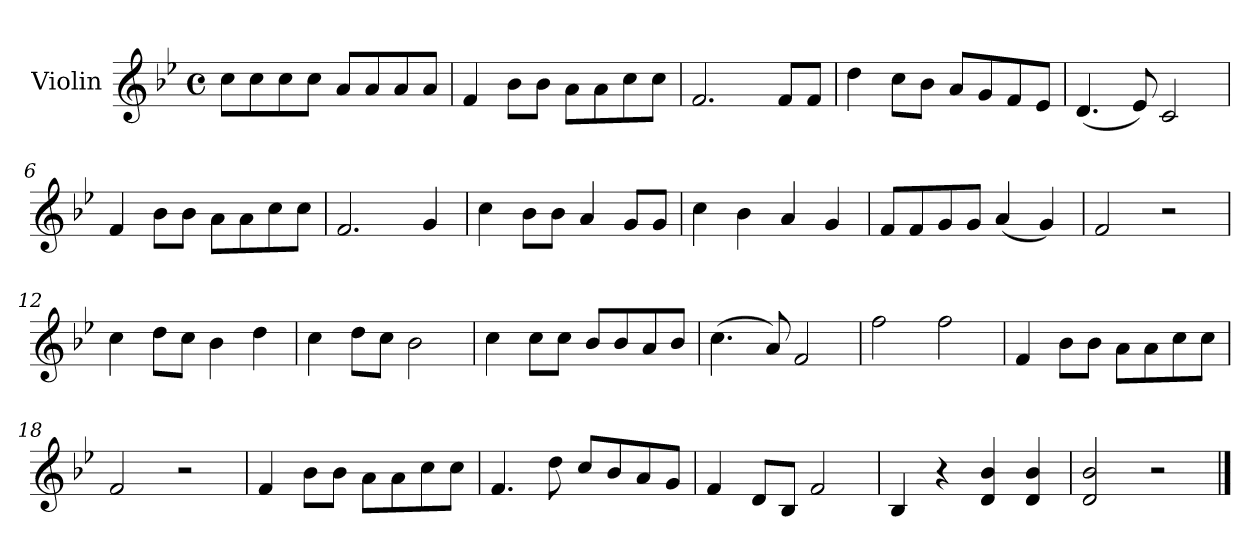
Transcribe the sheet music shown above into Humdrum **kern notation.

**kern
*part1
*staff1
*I"Violin
*I'Vln.
*clefG2
*k[b-e-]
*M4/4
*met(c)
=1
8cc\L
8cc\
8cc\
8cc\J
8a/L
8a/
8a/
8a/J
=2
4f/
8b-\L
8b-\J
8a\L
8a\
8cc\
8cc\J
=3
2.f/
8f/L
8f/J
=4
4dd\
8cc\L
8b-\J
8a/L
8g/
8f/
8e-/J
=5
(<4.d/
8e-/)
2c/
!!LO:LB:g=z
=6
4f/
8b-\L
8b-\J
8a\L
8a\
8cc\
8cc\J
=7
2.f/
4g/
=8
4cc\
8b-\L
8b-\J
4a/
8g/L
8g/J
=9
4cc\
4b-\
4a/
4g/
=10
8f/L
8f/
8g/
8g/J
(<4a/
4g/)
=11
2f/
2r
!!LO:LB:g=z
=12
4cc\
8dd\L
8cc\J
4b-\
4dd\
=13
4cc\
8dd\L
8cc\J
2b-\
=14
4cc\
8cc\L
8cc\J
8b-/L
8b-/
8a/
8b-/J
=15
(>4.cc\
8a/)
2f/
=16
2ff\
2ff\
=17
4f/
8b-\L
8b-\J
8a\L
8a\
8cc\
8cc\J
!!LO:LB:g=z
=18
2f/
2r
=19
4f/
8b-\L
8b-\J
8a\L
8a\
8cc\
8cc\J
=20
4.f/
8dd\
8cc/L
8b-/
8a/
8g/J
=21
4f/
8d/L
8B-/J
2f/
=22
4B-/
4r
4d/ 4b-/
4d/ 4b-/
=23
2d/ 2b-/
2r
==
*-
